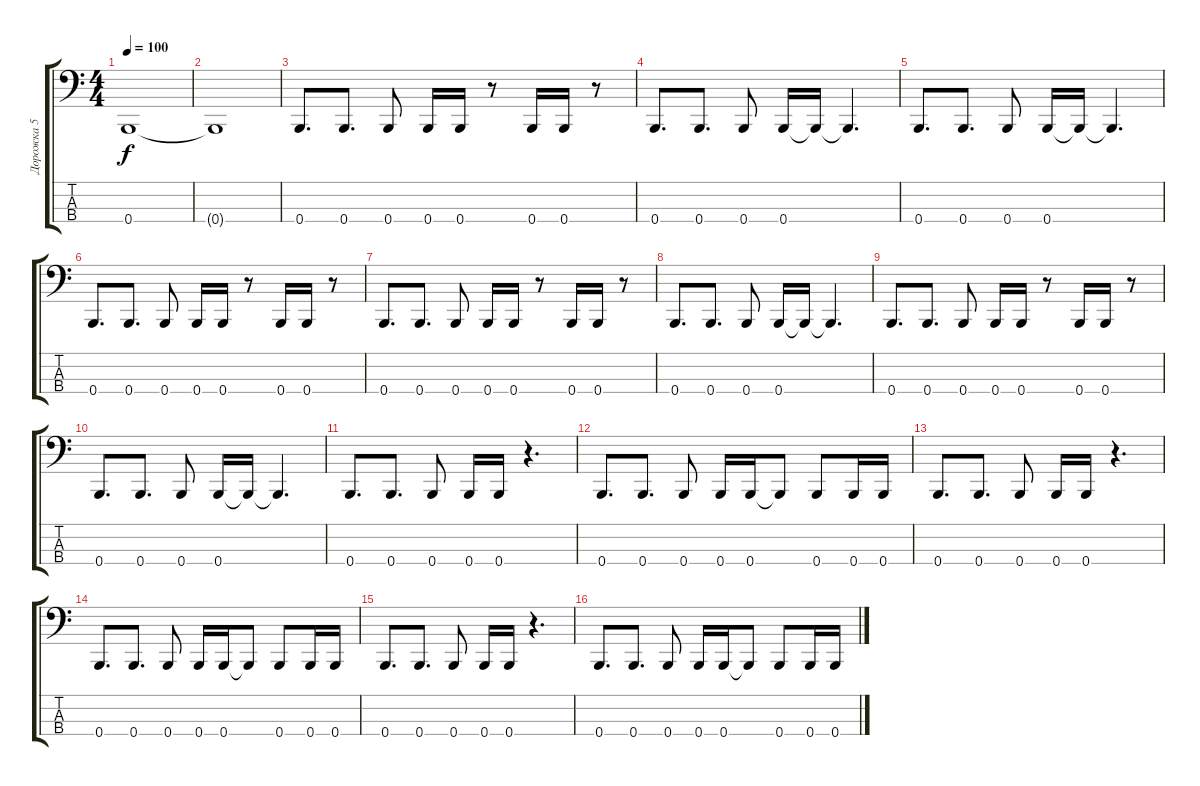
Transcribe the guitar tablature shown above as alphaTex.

\track ("Дорожка 5" "Дорожка 5") {instrument electricbasspick}
\staff {score tabs}
\tuning (E2 B1 Gb1 B0) {hide}
\ts (4 4)
\tempo 100
\clef f4
\ks c
0.4.1{dy f} |
0.4{t}.1 |
0.4.8{d} 0.4.8{d} 0.4.8 0.4.16 0.4.16 r.8 0.4.16 0.4.16 r.8 |
0.4.8{d} 0.4.8{d} 0.4.8 0.4.16 0.4{t}.16 0.4{t}.4{d} |
0.4.8{d} 0.4.8{d} 0.4.8 0.4.16 0.4{t}.16 0.4{t}.4{d} |
0.4.8{d} 0.4.8{d} 0.4.8 0.4.16 0.4.16 r.8 0.4.16 0.4.16 r.8 |
0.4.8{d} 0.4.8{d} 0.4.8 0.4.16 0.4.16 r.8 0.4.16 0.4.16 r.8 |
0.4.8{d} 0.4.8{d} 0.4.8 0.4.16 0.4{t}.16 0.4{t}.4{d} |
0.4.8{d} 0.4.8{d} 0.4.8 0.4.16 0.4.16 r.8 0.4.16 0.4.16 r.8 |
0.4.8{d} 0.4.8{d} 0.4.8 0.4.16 0.4{t}.16 0.4{t}.4{d} |
0.4.8{d} 0.4.8{d} 0.4.8 0.4.16 0.4.16 r.4{d} |
0.4.8{d} 0.4.8{d} 0.4.8 0.4.16 0.4.16 0.4{t}.8 0.4.8 0.4.16 0.4.16 |
0.4.8{d} 0.4.8{d} 0.4.8 0.4.16 0.4.16 r.4{d} |
0.4.8{d} 0.4.8{d} 0.4.8 0.4.16 0.4.16 0.4{t}.8 0.4.8 0.4.16 0.4.16 |
0.4.8{d} 0.4.8{d} 0.4.8 0.4.16 0.4.16 r.4{d} |
0.4.8{d} 0.4.8{d} 0.4.8 0.4.16 0.4.16 0.4{t}.8 0.4.8 0.4.16 0.4.16
